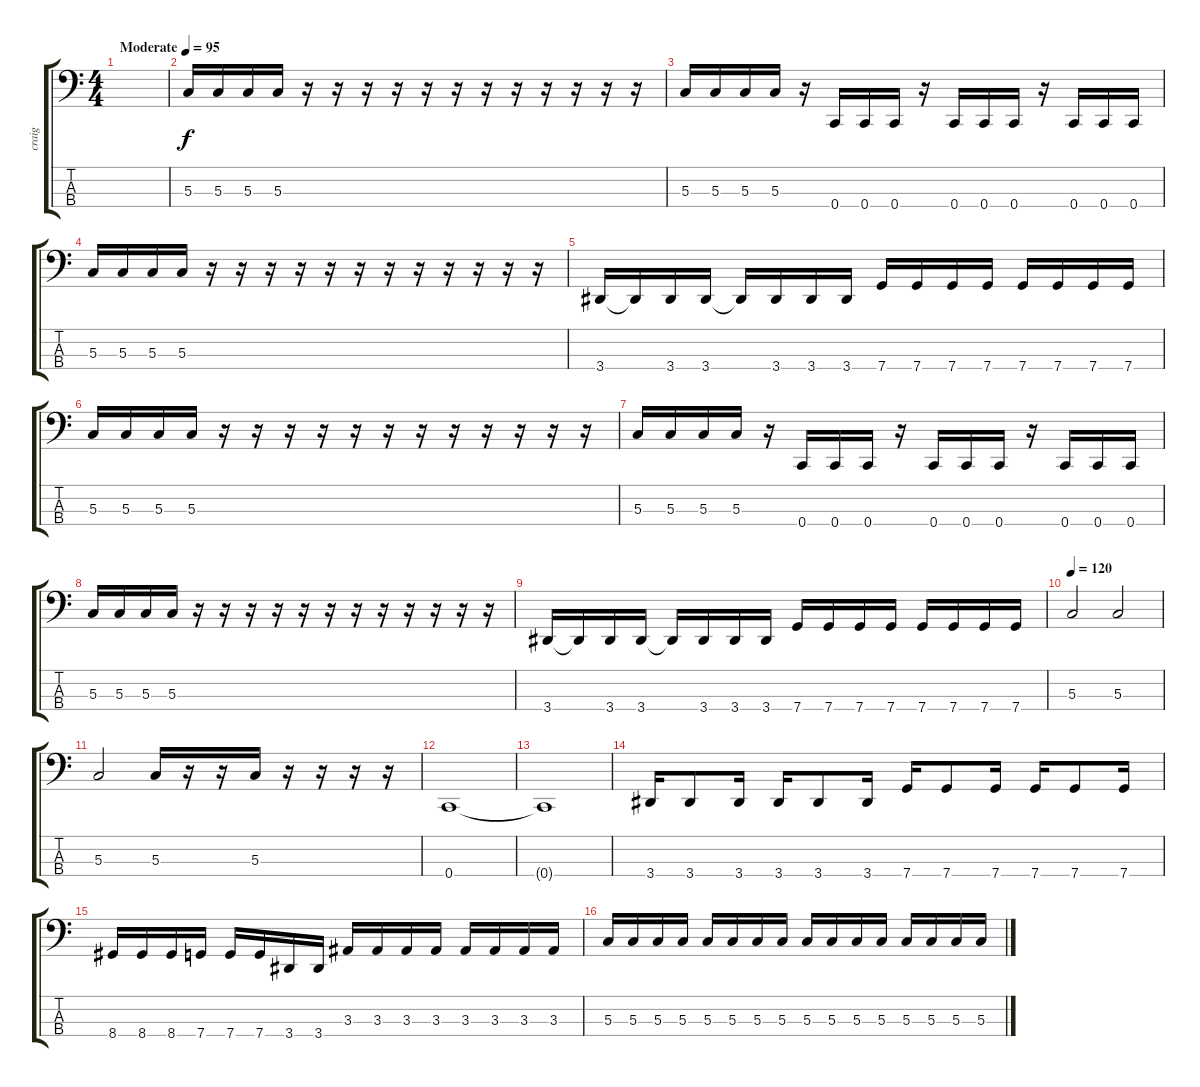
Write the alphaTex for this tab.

\track ("craig" "craig") {instrument electricbasspick}
\staff {score tabs}
\tuning (F2 C2 G1 C1) {hide}
\ts (4 4)
\tempo (95 "Moderate")
\clef f4
\ks c
|
5.3.16 5.3.16 5.3.16 5.3.16 r.16 r.16 r.16 r.16 r.16 r.16 r.16 r.16 r.16 r.16 r.16 r.16 |
5.3.16 5.3.16 5.3.16 5.3.16 r.16 0.4.16 0.4.16 0.4.16 r.16 0.4.16 0.4.16 0.4.16 r.16 0.4.16 0.4.16 0.4.16 |
5.3.16 5.3.16 5.3.16 5.3.16 r.16 r.16 r.16 r.16 r.16 r.16 r.16 r.16 r.16 r.16 r.16 r.16 |
3.4.16 3.4{t}.16 3.4.16 3.4.16 3.4{t}.16 3.4.16 3.4.16 3.4.16 7.4.16 7.4.16 7.4.16 7.4.16 7.4.16 7.4.16 7.4.16 7.4.16 |
5.3.16 5.3.16 5.3.16 5.3.16 r.16 r.16 r.16 r.16 r.16 r.16 r.16 r.16 r.16 r.16 r.16 r.16 |
5.3.16 5.3.16 5.3.16 5.3.16 r.16 0.4.16 0.4.16 0.4.16 r.16 0.4.16 0.4.16 0.4.16 r.16 0.4.16 0.4.16 0.4.16 |
5.3.16 5.3.16 5.3.16 5.3.16 r.16 r.16 r.16 r.16 r.16 r.16 r.16 r.16 r.16 r.16 r.16 r.16 |
3.4.16 3.4{t}.16 3.4.16 3.4.16 3.4{t}.16 3.4.16 3.4.16 3.4.16 7.4.16 7.4.16 7.4.16 7.4.16 7.4.16 7.4.16 7.4.16 7.4.16 |
\tempo 120
5.3.2 5.3.2 |
5.3.2 5.3.16 r.16 r.16 5.3.16 r.16 r.16 r.16 r.16 |
0.4.1 |
0.4{t}.1 |
3.4.16 3.4.8 3.4.16 3.4.16 3.4.8 3.4.16 7.4.16 7.4.8 7.4.16 7.4.16 7.4.8 7.4.16 |
8.4.16 8.4.16 8.4.16 7.4.16 7.4.16 7.4.16 3.4.16 3.4.16 3.3.16 3.3.16 3.3.16 3.3.16 3.3.16 3.3.16 3.3.16 3.3.16 |
5.3.16 5.3.16 5.3.16 5.3.16 5.3.16 5.3.16 5.3.16 5.3.16 5.3.16 5.3.16 5.3.16 5.3.16 5.3.16 5.3.16 5.3.16 5.3.16
